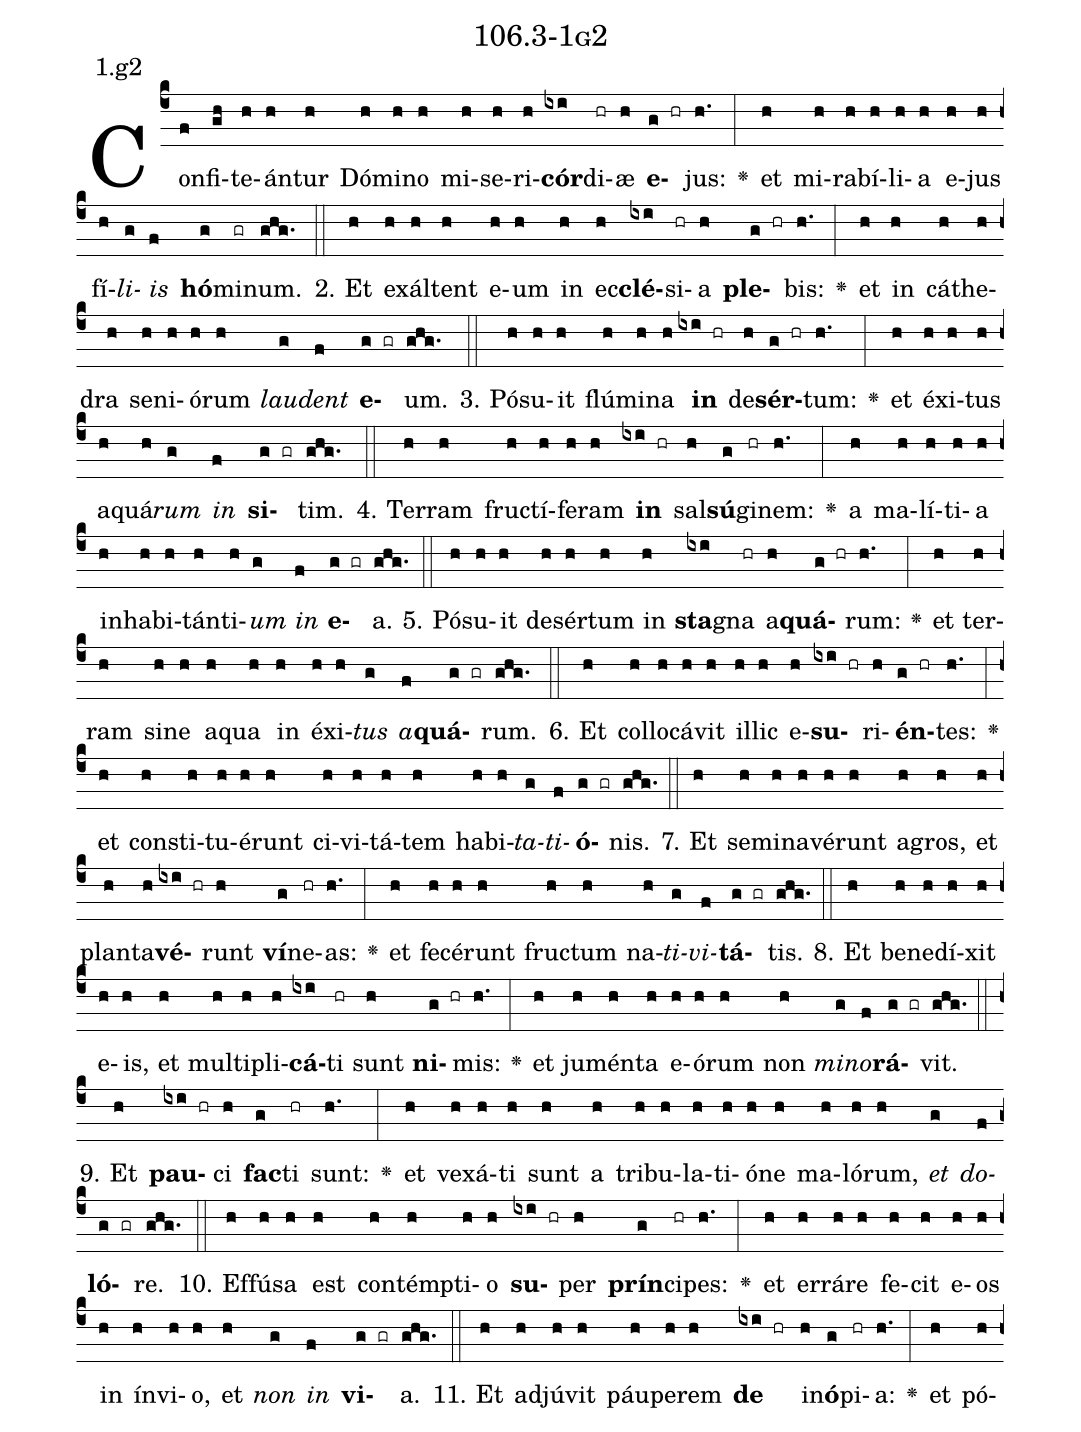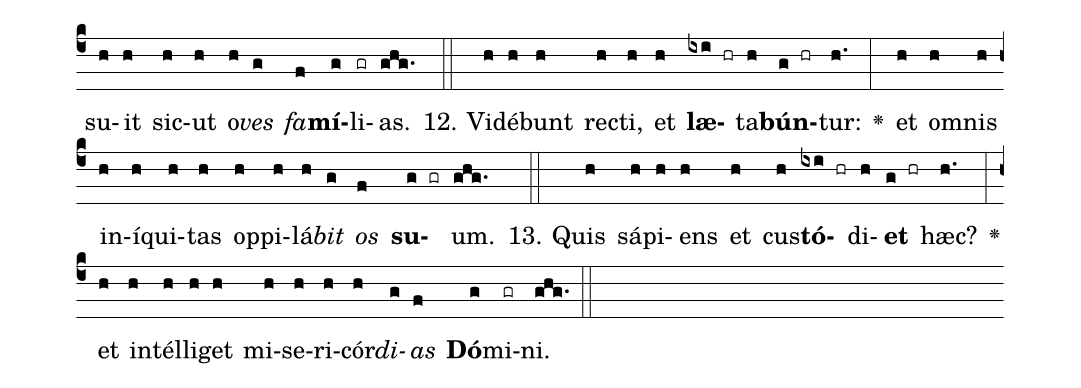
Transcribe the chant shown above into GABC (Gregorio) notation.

name: 106.3-1g2;
annotation: 1.g2;
%%
(c4)Con(f)fi(gh)te(h)án(h)tur(h) Dó(h)mi(h)no(h) mi(h)se(h)ri(h)<b>cór</b>(ixi)di(hr)æ(h) <b>e</b>(g hr)jus:(h.) <v>\greheightstar</v>(:) et(h) mi(h)ra(h)bí(h)li(h)a(h) e(h)jus(h) fí(h)<i>li</i>(g)<i>is</i>(f) <b>hó</b>(g)mi(gr)num.(ghg.) (::)
2. Et(h) ex(h)ál(h)tent(h) e(h)um(h) in(h) ec(h)<b>clé</b>(ixi)si(hr)a(h) <b>ple</b>(g hr)bis:(h.) <v>\greheightstar</v>(:) et(h) in(h) cá(h)the(h)dra(h) se(h)ni(h)ó(h)rum(h) <i>lau</i>(g)<i>dent</i>(f) <b>e</b>(g gr)um.(ghg.) (::)
3. Pó(h)su(h)it(h) flú(h)mi(h)na(h) <b>in</b>(ixi hr) de(h)<b>sér</b>(g hr)tum:(h.) <v>\greheightstar</v>(:) et(h) éx(h)i(h)tus(h) a(h)quá(h)<i>rum</i>(g) <i>in</i>(f) <b>si</b>(g gr)tim.(ghg.) (::)
4. Ter(h)ram(h) fruc(h)tí(h)fe(h)ram(h) <b>in</b>(ixi hr) sal(h)<b>sú</b>(g)gi(hr)nem:(h.) <v>\greheightstar</v>(:) a(h) ma(h)lí(h)ti(h)a(h) in(h)ha(h)bi(h)tán(h)ti(h)<i>um</i>(g) <i>in</i>(f) <b>e</b>(g gr)a.(ghg.) (::)
5. Pó(h)su(h)it(h) de(h)sér(h)tum(h) in(h) <b>sta</b>(ixi)gna(hr) a(h)<b>quá</b>(g hr)rum:(h.) <v>\greheightstar</v>(:) et(h) ter(h)ram(h) si(h)ne(h) a(h)qua(h) in(h) éx(h)i(h)<i>tus</i>(g) <i>a</i>(f)<b>quá</b>(g gr)rum.(ghg.) (::)
6. Et(h) col(h)lo(h)cá(h)vit(h) il(h)lic(h) e(h)<b>su</b>(ixi hr)ri(h)<b>én</b>(g hr)tes:(h.) <v>\greheightstar</v>(:) et(h) con(h)sti(h)tu(h)é(h)runt(h) ci(h)vi(h)tá(h)tem(h) ha(h)bi(h)<i>ta</i>(g)<i>ti</i>(f)<b>ó</b>(g gr)nis.(ghg.) (::)
7. Et(h) se(h)mi(h)na(h)vé(h)runt(h) a(h)gros,(h) et(h) plan(h)ta(h)<b>vé</b>(ixi hr)runt(h) <b>ví</b>(g)ne(hr)as:(h.) <v>\greheightstar</v>(:) et(h) fe(h)cé(h)runt(h) fruc(h)tum(h) na(h)<i>ti</i>(g)<i>vi</i>(f)<b>tá</b>(g gr)tis.(ghg.) (::)
8. Et(h) be(h)ne(h)dí(h)xit(h) e(h)is,(h) et(h) mul(h)ti(h)pli(h)<b>cá</b>(ixi)ti(hr) sunt(h) <b>ni</b>(g hr)mis:(h.) <v>\greheightstar</v>(:) et(h) ju(h)mén(h)ta(h) e(h)ó(h)rum(h) non(h) <i>mi</i>(g)<i>no</i>(f)<b>rá</b>(g gr)vit.(ghg.) (::)
9. Et(h) <b>pau</b>(ixi hr)ci(h) <b>fac</b>(g)ti(hr) sunt:(h.) <v>\greheightstar</v>(:) et(h) ve(h)xá(h)ti(h) sunt(h) a(h) tri(h)bu(h)la(h)ti(h)ó(h)ne(h) ma(h)ló(h)rum,(h) <i>et</i>(g) <i>do</i>(f)<b>ló</b>(g gr)re.(ghg.) (::)
10. Ef(h)fú(h)sa(h) est(h) con(h)témp(h)ti(h)o(h) <b>su</b>(ixi hr)per(h) <b>prín</b>(g)ci(hr)pes:(h.) <v>\greheightstar</v>(:) et(h) er(h)rá(h)re(h) fe(h)cit(h) e(h)os(h) in(h) ín(h)vi(h)o,(h) et(h) <i>non</i>(g) <i>in</i>(f) <b>vi</b>(g gr)a.(ghg.) (::)
11. Et(h) ad(h)jú(h)vit(h) páu(h)pe(h)rem(h) <b>de</b>(ixi hr) in(h)<b>ó</b>(g)pi(hr)a:(h.) <v>\greheightstar</v>(:) et(h) pó(h)su(h)it(h) sic(h)ut(h) o(h)<i>ves</i>(g) <i>fa</i>(f)<b>mí</b>(g)li(gr)as.(ghg.) (::)
12. Vi(h)dé(h)bunt(h) rec(h)ti,(h) et(h) <b>læ</b>(ixi hr)ta(h)<b>bún</b>(g hr)tur:(h.) <v>\greheightstar</v>(:) et(h) om(h)nis(h) in(h)í(h)qui(h)tas(h) op(h)pi(h)lá(h)<i>bit</i>(g) <i>os</i>(f) <b>su</b>(g gr)um.(ghg.) (::)
13. Quis(h) sá(h)pi(h)ens(h) et(h) cus(h)<b>tó</b>(ixi hr)di(h)<b>et</b>(g hr) hæc?(h.) <v>\greheightstar</v>(:) et(h) in(h)tél(h)li(h)get(h) mi(h)se(h)ri(h)cór(h)<i>di</i>(g)<i>as</i>(f) <b>Dó</b>(g)mi(gr)ni.(ghg.) (::)
